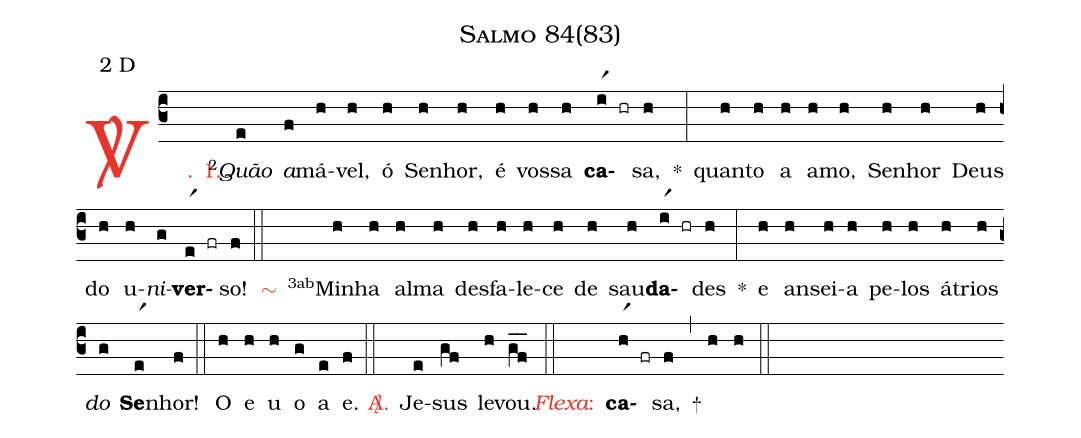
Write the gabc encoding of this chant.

name: Salmo 84(83);
mode: 2;
mode-differentia: D;
%%
(c3)

<c><sp>V/</sp>. 1.</c>() <v>\VSup{2}</v><i>Quão</i>(e) <i>a</i>(f)má(h)vel,(h) ó(h) Se(h)nhor,(h) é(h) vos(h)sa(h) <b>ca</b>(ir1 hr)sa,(h) *(:)
quan(h)to(h) a(h) a(h)mo,(h) Se(h)nhor(h) Deus(h) do(h) u(h)<i>ni</i>(g)<b>ver</b>(er1 fr)so!(f) (::)

<nlba><c><sp>~</sp></c>() <v>\VSup{3ab}</v>Mi</nlba>(h)nha(h) al(h)ma(h) des(h)fa(h)le(h)ce(h) de(h) sau(h)<b>da</b>(ir1 hr)des(h) *(:) e(h) an(h)sei(h)a(h) pe(h)los(h) á(h)trios(h) <i>do</i>(g) <b>Se</b>(er1)nhor!(f) (::)

<eu>O(h) e(h) u(h) o(g) a(e) e.</eu>(f) (::)

<nlba><c><sp>A/</sp>.</c>() Je</nlba>(e)sus(gf) le(h)vou.(gf__) (::)

<nlba><c><i>Flexa</i>:</c>() <b>ca</b></nlba>(hr1 fr)sa,(f) +(,) (h) (h) (::)
